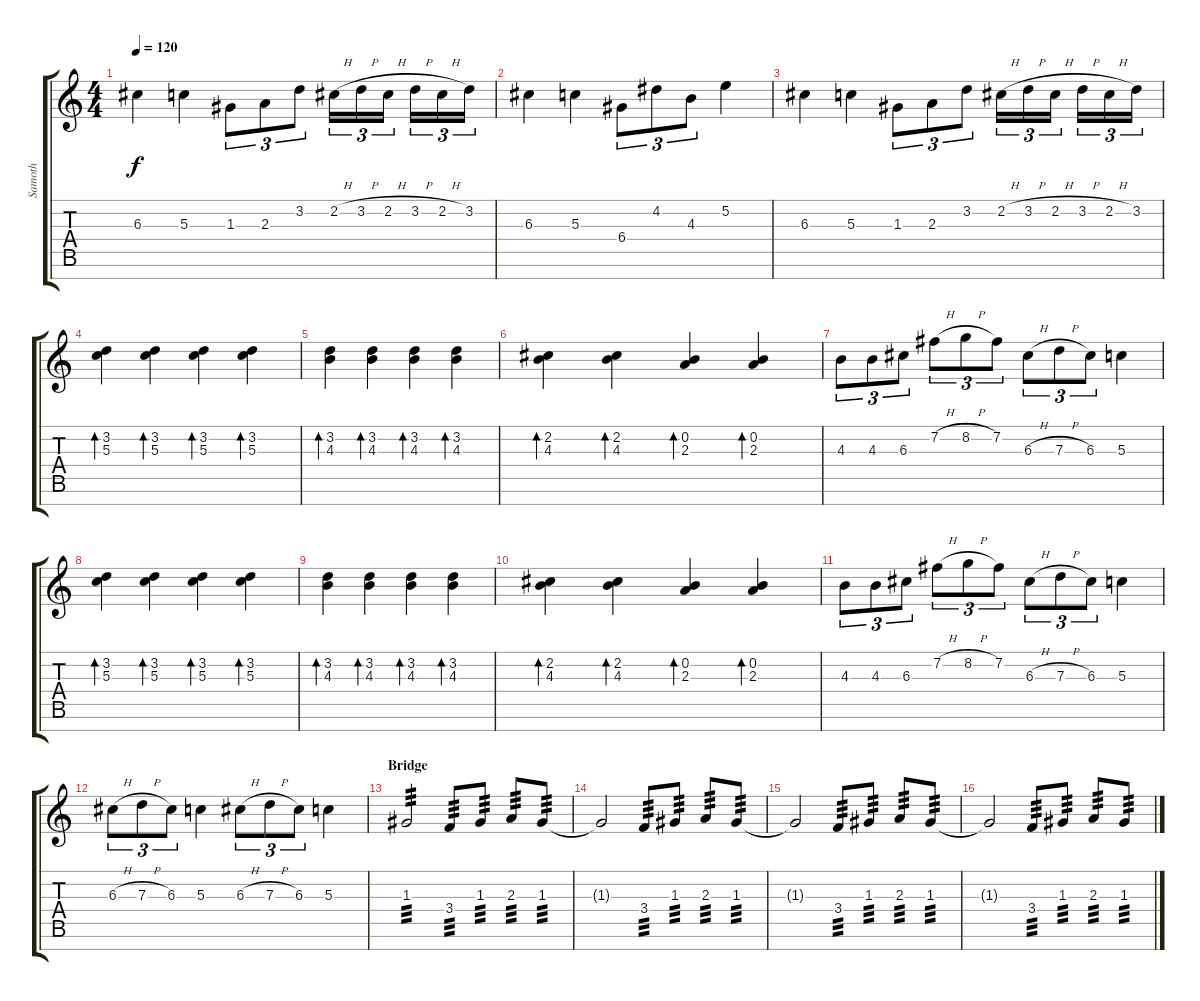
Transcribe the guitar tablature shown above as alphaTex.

\track ("Samoth" "Samoth") {instrument distortionguitar}
\staff {score tabs}
\tuning (E4 B3 G3 D3 A2 E2 B1) {hide}
\ts (4 4)
\tempo 120
\clef g2
\ks c
6.3.4{dy f} 5.3.4 1.3.8{tu (3 2)} 2.3.8{tu (3 2)} 3.2.8{tu (3 2)} 2.2{h}.16{tu (3 2)} 3.2{h}.16{tu (3 2)} 2.2{h}.16{tu (3 2)} 3.2{h}.16{tu (3 2)} 2.2{h}.16{tu (3 2)} 3.2.16{tu (3 2)} |
6.3.4 5.3.4 6.4.8{tu (3 2)} 4.2.8{tu (3 2)} 4.3.8{tu (3 2)} 5.2.4 |
6.3.4 5.3.4 1.3.8{tu (3 2)} 2.3.8{tu (3 2)} 3.2.8{tu (3 2)} 2.2{h}.16{tu (3 2)} 3.2{h}.16{tu (3 2)} 2.2{h}.16{tu (3 2)} 3.2{h}.16{tu (3 2)} 2.2{h}.16{tu (3 2)} 3.2.16{tu (3 2)} |
(3.2 5.3).4{bd 480} (3.2 5.3).4{bd 480} (3.2 5.3).4{bd 480} (3.2 5.3).4{bd 480} |
(3.2 4.3).4{bd 480} (3.2 4.3).4{bd 480} (3.2 4.3).4{bd 480} (3.2 4.3).4{bd 480} |
(2.2 4.3).4{bd 480} (2.2 4.3).4{bd 480} (0.2 2.3).4{bd 480} (0.2 2.3).4{bd 480} |
4.3.8{tu (3 2)} 4.3.8{tu (3 2)} 6.3.8{tu (3 2)} 7.2{h}.8{tu (3 2)} 8.2{h}.8{tu (3 2)} 7.2.8{tu (3 2)} 6.3{h}.8{tu (3 2)} 7.3{h}.8{tu (3 2)} 6.3.8{tu (3 2)} 5.3.4 |
(3.2 5.3).4{bd 480} (3.2 5.3).4{bd 480} (3.2 5.3).4{bd 480} (3.2 5.3).4{bd 480} |
(3.2 4.3).4{bd 480} (3.2 4.3).4{bd 480} (3.2 4.3).4{bd 480} (3.2 4.3).4{bd 480} |
(2.2 4.3).4{bd 480} (2.2 4.3).4{bd 480} (0.2 2.3).4{bd 480} (0.2 2.3).4{bd 480} |
4.3.8{tu (3 2)} 4.3.8{tu (3 2)} 6.3.8{tu (3 2)} 7.2{h}.8{tu (3 2)} 8.2{h}.8{tu (3 2)} 7.2.8{tu (3 2)} 6.3{h}.8{tu (3 2)} 7.3{h}.8{tu (3 2)} 6.3.8{tu (3 2)} 5.3.4 |
6.3{h}.8{tu (3 2)} 7.3{h}.8{tu (3 2)} 6.3.8{tu (3 2)} 5.3.4 6.3{h}.8{tu (3 2)} 7.3{h}.8{tu (3 2)} 6.3.8{tu (3 2)} 5.3.4 |
\section ("" "Bridge")
1.3.2{tp 3} 3.4.8{tp 3} 1.3.8{tp 3} 2.3.8{tp 3} 1.3.8{tp 3} |
1.3{t}.2 3.4.8{tp 3} 1.3.8{tp 3} 2.3.8{tp 3} 1.3.8{tp 3} |
1.3{t}.2 3.4.8{tp 3} 1.3.8{tp 3} 2.3.8{tp 3} 1.3.8{tp 3} |
1.3{t}.2 3.4.8{tp 3} 1.3.8{tp 3} 2.3.8{tp 3} 1.3.8{tp 3}
